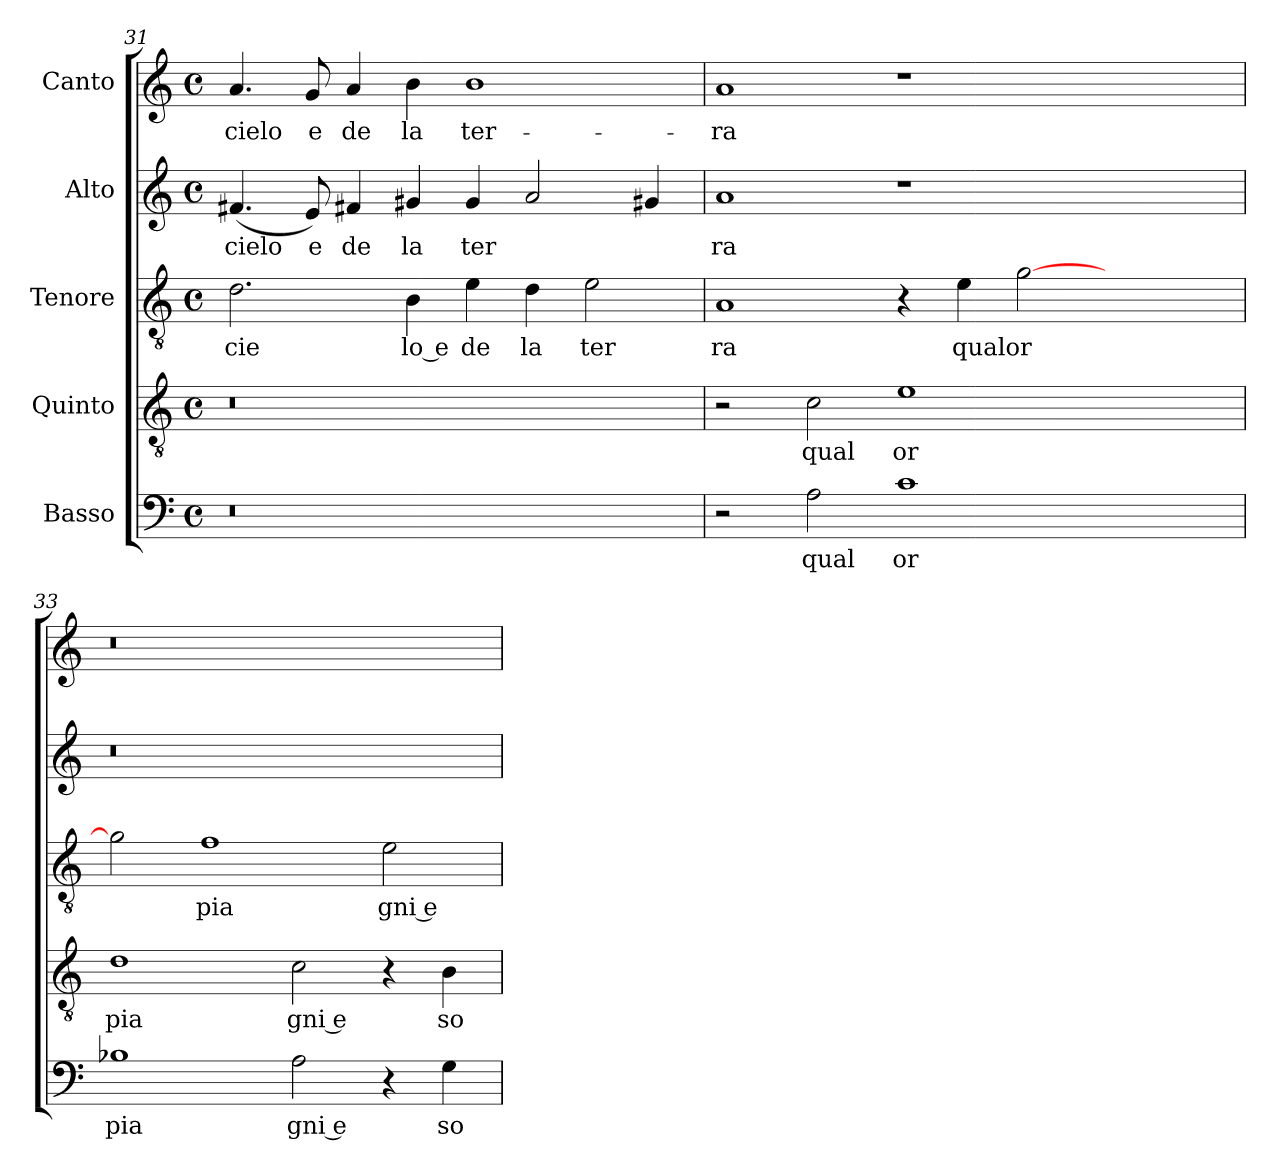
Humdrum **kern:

**kern	**text	**kern	**text	**kern	**text	**kern	**text	**kern	**text
*part5	*part5	*part4	*part4	*part3	*part3	*part2	*part2	*part1	*part1
*staff5	*staff5	*staff4	*staff4	*staff3	*staff3	*staff2	*staff2	*staff1	*staff1
*I"Basso	*	*I"Quinto	*	*I"Tenore	*	*I"Alto	*	*I"Canto	*
*clefF4	*	*clefGv2	*	*clefGv2	*	*clefG2	*	*clefG2	*
*M4/4	*	*M4/4	*	*M4/4	*	*M4/4	*	*M4/4	*
*met(c)	*	*met(c)	*	*met(c)	*	*met(c)	*	*met(c)	*
=31	=31	=31	=31	=31	=31	=31	=31	=31	=31
!	!	!	!	!	!LO:LY:b:cj	!	!LO:LY:b:cj	!	!LO:LY:b:cj
0r	.	0r	.	2.d\	cie	(>4.f#X/	cielo	4.a/	cielo
!	!	!	!	!	!	!	!LO:LY:b	!	!LO:LY:b
.	.	.	.	.	.	8e/)	e	8g/	e
!	!	!	!	!	!	!	!LO:LY:b:cj	!	!LO:LY:b:cj
.	.	.	.	.	.	4f#X/	de	4a/	de
!	!	!	!	!	!LO:LY:b:rj	!	!LO:LY:b:cj	!	!LO:LY:b:cj
.	.	.	.	4B\	lo e	4g#X/	la	4b\	la
!	!	!	!	!	!LO:LY:b:cj	!	!LO:LY:b	!	!LO:LY:b:cj
.	.	.	.	4e\	de	4g#/	ter	1b	ter-
!	!	!	!	!	!LO:LY:b:cj	!	!	!	!
.	.	.	.	4d\	la	2a/	.	.	.
!	!	!	!	!	!LO:LY:b:cj	!	!	!	!
.	.	.	.	2e\	ter	.	.	.	.
.	.	.	.	.	.	4g#X/	.	.	.
=32	=32	=32	=32	=32	=32	=32	=32	=32	=32
!	!	!	!	!	!LO:LY:b:cj	!	!LO:LY:b:cj	!	!LO:LY:b:cj
2r	.	2r	.	1A	ra	1a	ra	1a	-ra
!	!LO:LY:b:cj	!	!LO:LY:b:cj	!	!	!	!	!	!
2A\	qual	2c\	qual	.	.	.	.	.	.
!	!LO:LY:b:cj	!	!LO:LY:b:cj	!	!	!LO:N:vis=1	!	!LO:N:vis=1	!
1c	or	1e	or	4r	.	0r	.	0r	.
!	!	!	!	!	!LO:LY:b:cj	!	!	!	!
.	.	.	.	4e\	qualor	.	.	.	.
.	.	.	.	[>2g\	.	.	.	.	.
1ryy	.	1ryy	.	1ryy	.	.	.	.	.
!!LO:LB:g=z
=33	=33	=33	=33	=33	=33	=33	=33	=33	=33
!	!LO:LY:b:cj	!	!LO:LY:b:cj	!	!	!	!	!	!
1B-X	pia	1d	pia	2g\]	.	0r	.	0r	.
!	!	!	!	!	!LO:LY:b:cj	!	!	!	!
.	.	.	.	1f	pia	.	.	.	.
!	!LO:LY:b:rj	!	!LO:LY:b:rj	!	!	!	!	!	!
2A\	gni e	2c\	gni e	.	.	.	.	.	.
!	!	!	!	!	!LO:LY:b:rj	!	!	!	!
4r	.	4r	.	2e\	gni e	.	.	.	.
!	!LO:LY:b:cj	!	!LO:LY:b:cj	!	!	!	!	!	!
4G\	so	4B\	so	.	.	.	.	.	.
=	=	=	=	=	=	=	=	=	=
*-	*-	*-	*-	*-	*-	*-	*-	*-	*-
